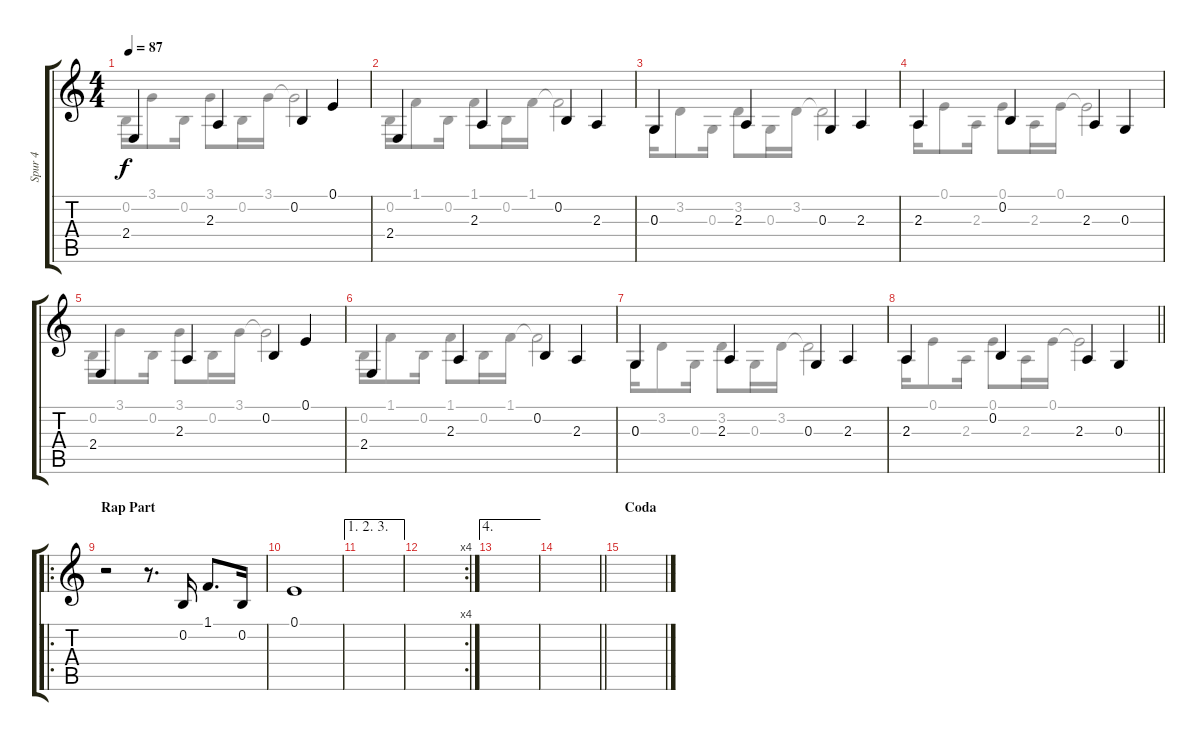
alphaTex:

\track ("Spur 4" "Spur 4") {instrument electricgrandpiano}
\staff {score tabs}
\tuning (E4 B3 G3 D3 A2 E2) {hide}
\voice
\ts (4 4)
\tempo 87
\clef g2
\ks c
2.4.4{dy f} 2.3.4 0.2.4 0.1.4 |
2.4.4 2.3.4 0.2.4 2.3.4 |
0.3.4 2.3.4 0.3.4 2.3.4 |
2.3.4 0.2.4 2.3.4 0.3.4 |
2.4.4 2.3.4 0.2.4 0.1.4 |
2.4.4 2.3.4 0.2.4 2.3.4 |
0.3.4 2.3.4 0.3.4 2.3.4 |
\barLineRight lightlight
2.3.4 0.2.4 2.3.4 0.3.4 |
\ro
\section ("" "Rap Part")
r.2 r.8{d} 0.2.16 1.1.8{d} 0.2.16 |
0.1.1 |
\ae (1 2 3)
|
\rc 4
|
\ae 4
|
\barLineRight lightlight
|
\section ("" "Coda")
|
\voice
\clef g2
\ottava regular
\simile none
\ks c
0.2.16{dy f} 3.1.8 0.2.16 3.1.8 0.2.16 3.1.16 3.1{t}.2 |
0.2.16 1.1.8 0.2.16 1.1.8 0.2.16 1.1.16 1.1{t}.2 |
0.3.16 3.2.8 0.3.16 3.2.8 0.3.16 3.2.16 3.2{t}.2 |
2.3.16 0.1.8 2.3.16 0.1.8 2.3.16 0.1.16 0.1{t}.2 |
0.2.16 3.1.8 0.2.16 3.1.8 0.2.16 3.1.16 3.1{t}.2 |
0.2.16 1.1.8 0.2.16 1.1.8 0.2.16 1.1.16 1.1{t}.2 |
0.3.16 3.2.8 0.3.16 3.2.8 0.3.16 3.2.16 3.2{t}.2 |
\barLineRight lightlight
2.3.16 0.1.8 2.3.16 0.1.8 2.3.16 0.1.16 0.1{t}.2 |
|
|
|
|
|
\barLineRight lightlight
|
|
